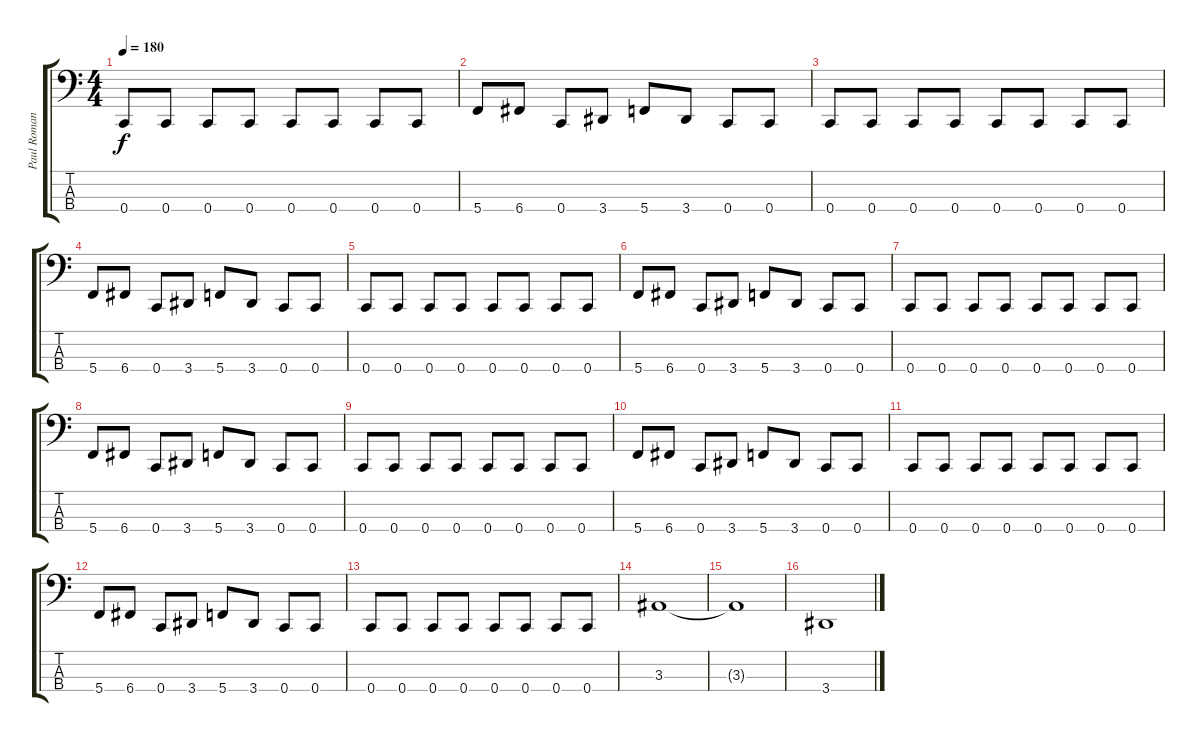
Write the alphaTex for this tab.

\track ("Paul Romanko" "Paul Roman") {instrument electricbasspick}
\staff {score tabs}
\tuning (F2 C2 G1 C1) {hide}
\ts (4 4)
\tempo 180
\clef f4
\ks c
0.4.8{dy f} 0.4.8 0.4.8 0.4.8 0.4.8 0.4.8 0.4.8 0.4.8 |
5.4.8 6.4.8 0.4.8 3.4.8 5.4.8 3.4.8 0.4.8 0.4.8 |
0.4.8 0.4.8 0.4.8 0.4.8 0.4.8 0.4.8 0.4.8 0.4.8 |
5.4.8 6.4.8 0.4.8 3.4.8 5.4.8 3.4.8 0.4.8 0.4.8 |
0.4.8 0.4.8 0.4.8 0.4.8 0.4.8 0.4.8 0.4.8 0.4.8 |
5.4.8 6.4.8 0.4.8 3.4.8 5.4.8 3.4.8 0.4.8 0.4.8 |
0.4.8 0.4.8 0.4.8 0.4.8 0.4.8 0.4.8 0.4.8 0.4.8 |
5.4.8 6.4.8 0.4.8 3.4.8 5.4.8 3.4.8 0.4.8 0.4.8 |
0.4.8 0.4.8 0.4.8 0.4.8 0.4.8 0.4.8 0.4.8 0.4.8 |
5.4.8 6.4.8 0.4.8 3.4.8 5.4.8 3.4.8 0.4.8 0.4.8 |
0.4.8 0.4.8 0.4.8 0.4.8 0.4.8 0.4.8 0.4.8 0.4.8 |
5.4.8 6.4.8 0.4.8 3.4.8 5.4.8 3.4.8 0.4.8 0.4.8 |
0.4.8 0.4.8 0.4.8 0.4.8 0.4.8 0.4.8 0.4.8 0.4.8 |
3.3.1 |
3.3{t}.1 |
3.4.1
